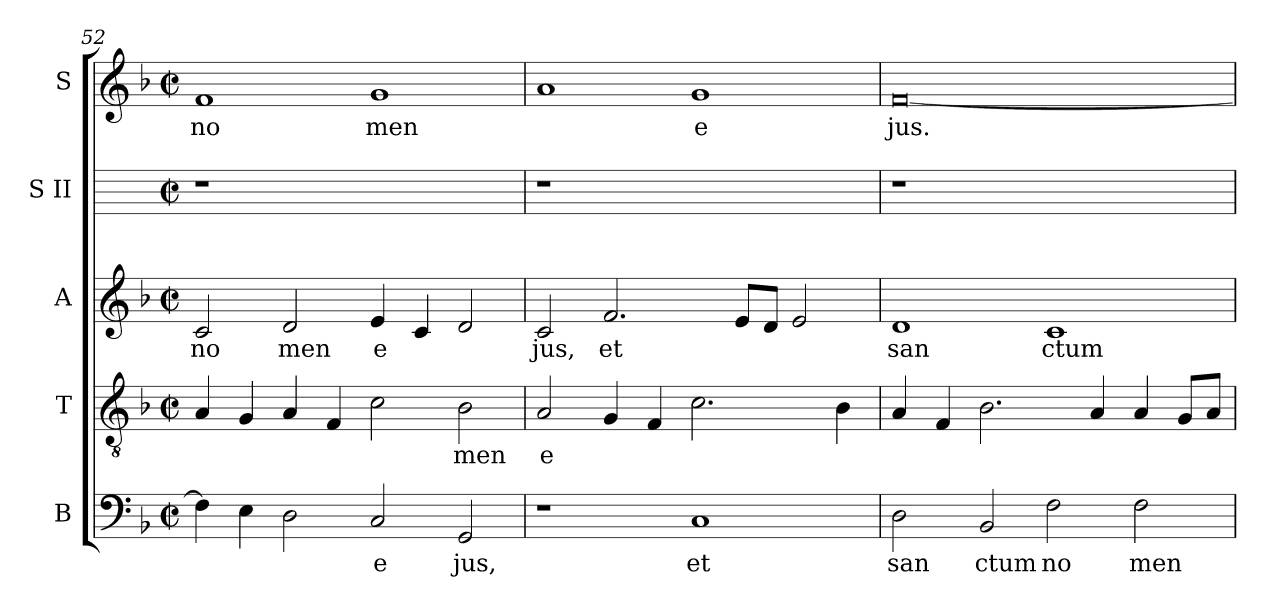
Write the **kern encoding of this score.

**kern	**text	**kern	**text	**kern	**text	**kern	**kern	**text
*part5	*part5	*part4	*part4	*part3	*part3	*part2	*part1	*part1
*staff5	*staff5	*staff4	*staff4	*staff3	*staff3	*staff2	*staff1	*staff1
*I"B	*	*I"T	*	*I"A	*	*I"S II	*I"S	*
*I'B	*	*I'T	*	*I'A	*	*	*I'S	*
*clefF4	*	*clefGv2	*	*clefG2	*	*	*clefG2	*
*k[b-]	*	*k[b-]	*	*k[b-]	*	*k[]	*k[b-]	*
*F:	*	*F:	*	*F:	*	*C:	*F:	*
*M2/2	*	*M2/2	*	*M2/2	*	*M2/2	*M2/2	*
*met(c|)	*	*met(c|)	*	*met(c|)	*	*met(c|)	*met(c|)	*
=52	=52	=52	=52	=52	=52	=52	=52	=52
!	!LO:LY:b:cj	!	!LO:LY:b:cj	!	!LO:LY:b:cj	!	!	!LO:LY:b:cj
4F\]	.	4A/	--	2c/	no	1r	1f	no
!	!LO:LY:b:cj	!	!LO:LY:b:cj	!	!	!	!	!
4E\	.	4G/	--	.	.	.	.	.
!	!LO:LY:b:cj	!	!LO:LY:b:cj	!	!LO:LY:b:cj	!	!	!
2D\	.	4A/	--	2d/	men	.	.	.
!	!	!	!LO:LY:b:cj	!	!	!	!	!
.	.	4F/	--	.	.	.	.	.
!	!LO:LY:b:cj	!	!LO:LY:b:cj	!	!LO:LY:b:cj	!	!	!LO:LY:b:cj
2C/	e	2c\	--	4e/	e	1ryy	1g	men
!	!	!	!	!	!LO:LY:b:cj	!	!	!
.	.	.	.	4c/	.	.	.	.
!	!LO:LY:b:cj	!	!LO:LY:b:cj	!	!LO:LY:b:cj	!	!	!
2GG/	jus,	2B-\	-men	2d/	.	.	.	.
=53	=53	=53	=53	=53	=53	=53	=53	=53
!	!	!	!LO:LY:b:cj	!	!LO:LY:b:cj	!	!	!LO:LY:b:cj
1r	.	2A/	e-	2c/	jus,	1r	1a	.
!	!	!	!LO:LY:b:cj	!	!LO:LY:b:cj	!	!	!
.	.	4G/	--	2.f/	et	.	.	.
!	!	!	!LO:LY:b:cj	!	!	!	!	!
.	.	4F/	--	.	.	.	.	.
!	!LO:LY:b:cj	!	!LO:LY:b:cj	!	!	!	!	!LO:LY:b:cj
1C	et	2.c\	--	.	.	1ryy	1g	e
!	!	!	!	!	!LO:LY:b:cj	!	!	!
.	.	.	.	8e/L	.	.	.	.
!	!	!	!	!	!LO:LY:b:cj	!	!	!
.	.	.	.	8d/J	.	.	.	.
!	!	!	!	!	!LO:LY:b:cj	!	!	!
.	.	.	.	2e/	.	.	.	.
!	!	!	!LO:LY:b:cj	!	!	!	!	!
.	.	4B-\	--	.	.	.	.	.
=54	=54	=54	=54	=54	=54	=54	=54	=54
!	!LO:LY:b:cj	!	!LO:LY:b:cj	!	!LO:LY:b:cj	!	!	!LO:LY:b:cj
2D\	san	4A/	--	1d	san	1r	[<0f	jus.
!	!	!	!LO:LY:b:cj	!	!	!	!	!
.	.	4F/	--	.	.	.	.	.
!	!LO:LY:b:cj	!	!LO:LY:b:cj	!	!	!	!	!
2BB-/	ctum	2.B-\	--	.	.	.	.	.
!	!LO:LY:b:cj	!	!	!	!LO:LY:b:cj	!	!	!
2F\	no	.	.	1c	ctum	1ryy	.	.
!	!	!	!LO:LY:b:cj	!	!	!	!	!
.	.	4A/	--	.	.	.	.	.
!	!LO:LY:b:cj	!	!LO:LY:b:cj	!	!	!	!	!
2F\	men	4A/	--	.	.	.	.	.
!	!	!	!LO:LY:b:cj	!	!	!	!	!
.	.	8G/L	--	.	.	.	.	.
!	!	!	!LO:LY:b:cj	!	!	!	!	!
.	.	8A/J	--	.	.	.	.	.
=	=	=	=	=	=	=	=	=
*-	*-	*-	*-	*-	*-	*-	*-	*-
